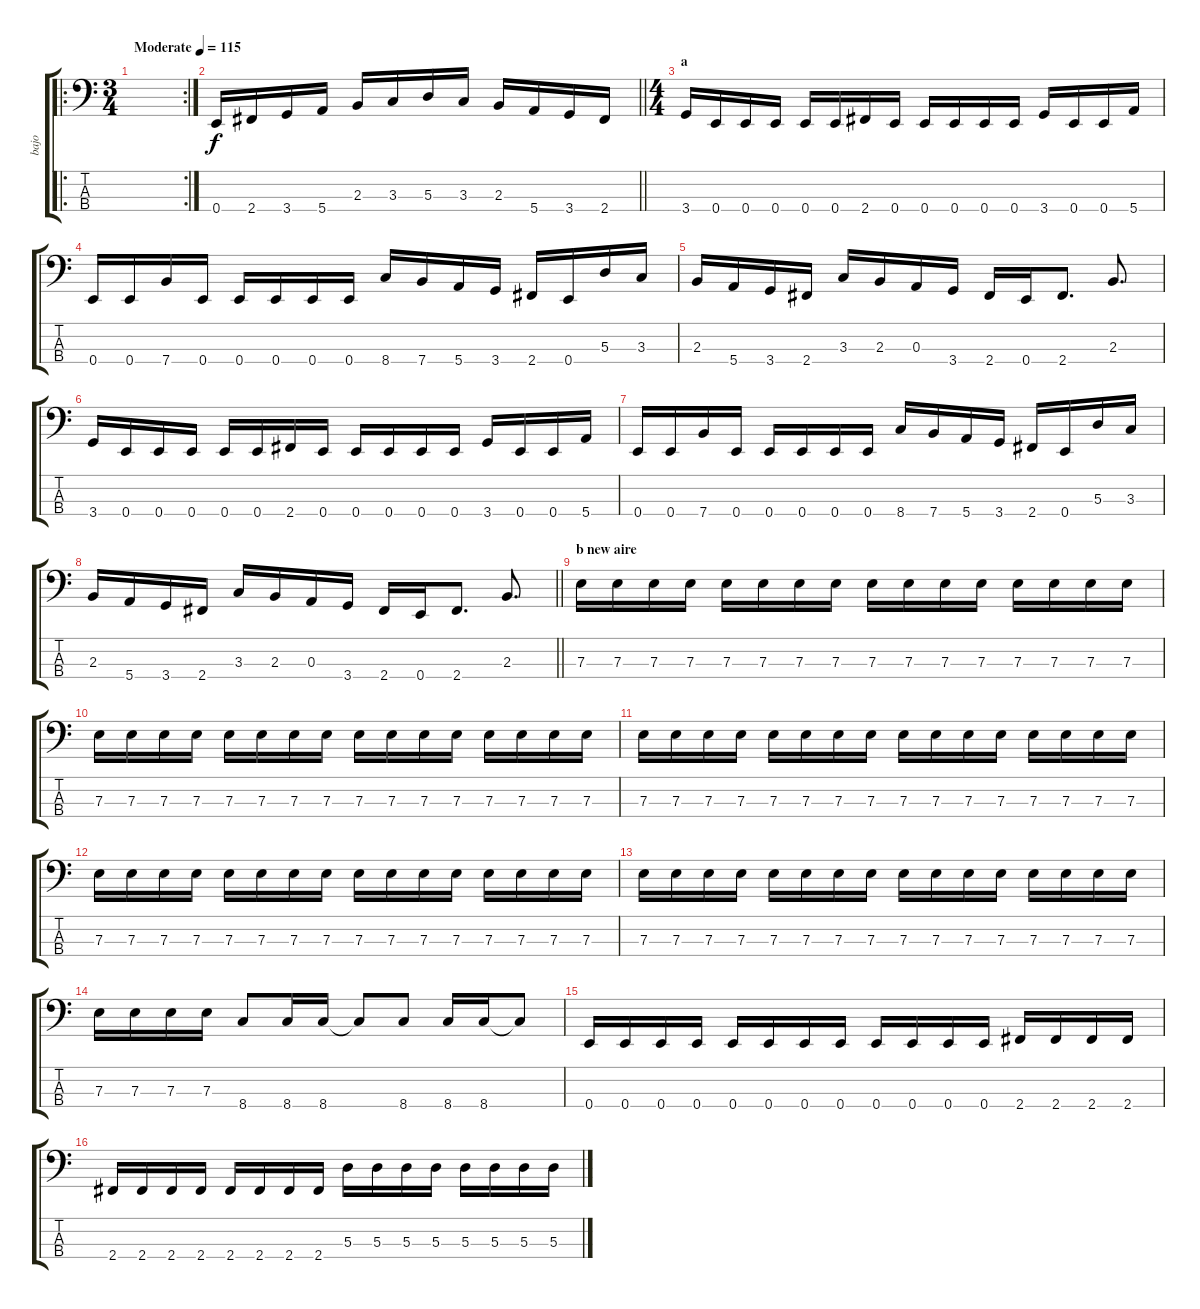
\track ("bajo" "bajo") {instrument electricbassfinger}
\staff {score tabs}
\tuning (G2 D2 A1 E1) {hide}
\ro
\rc 2
\ts (3 4)
\tempo (115 "Moderate")
\clef f4
\ks c
|
\barLineRight lightlight
0.4.16 2.4.16 3.4.16 5.4.16 2.3.16 3.3.16 5.3.16 3.3.16 2.3.16 5.4.16 3.4.16 2.4.16 |
\ts (4 4)
\section ("" "a")
3.4.16 0.4.16 0.4.16 0.4.16 0.4.16 0.4.16 2.4.16 0.4.16 0.4.16 0.4.16 0.4.16 0.4.16 3.4.16 0.4.16 0.4.16 5.4.16 |
0.4.16 0.4.16 7.4.16 0.4.16 0.4.16 0.4.16 0.4.16 0.4.16 8.4.16 7.4.16 5.4.16 3.4.16 2.4.16 0.4.16 5.3.16 3.3.16 |
2.3.16 5.4.16 3.4.16 2.4.16 3.3.16 2.3.16 0.3.16 3.4.16 2.4.16 0.4.16 2.4.8{d} 2.3.8{d} |
3.4.16 0.4.16 0.4.16 0.4.16 0.4.16 0.4.16 2.4.16 0.4.16 0.4.16 0.4.16 0.4.16 0.4.16 3.4.16 0.4.16 0.4.16 5.4.16 |
0.4.16 0.4.16 7.4.16 0.4.16 0.4.16 0.4.16 0.4.16 0.4.16 8.4.16 7.4.16 5.4.16 3.4.16 2.4.16 0.4.16 5.3.16 3.3.16 |
\barLineRight lightlight
2.3.16 5.4.16 3.4.16 2.4.16 3.3.16 2.3.16 0.3.16 3.4.16 2.4.16 0.4.16 2.4.8{d} 2.3.8{d} |
\section ("" "b new aire")
7.3.16 7.3.16 7.3.16 7.3.16 7.3.16 7.3.16 7.3.16 7.3.16 7.3.16 7.3.16 7.3.16 7.3.16 7.3.16 7.3.16 7.3.16 7.3.16 |
7.3.16 7.3.16 7.3.16 7.3.16 7.3.16 7.3.16 7.3.16 7.3.16 7.3.16 7.3.16 7.3.16 7.3.16 7.3.16 7.3.16 7.3.16 7.3.16 |
7.3.16 7.3.16 7.3.16 7.3.16 7.3.16 7.3.16 7.3.16 7.3.16 7.3.16 7.3.16 7.3.16 7.3.16 7.3.16 7.3.16 7.3.16 7.3.16 |
7.3.16 7.3.16 7.3.16 7.3.16 7.3.16 7.3.16 7.3.16 7.3.16 7.3.16 7.3.16 7.3.16 7.3.16 7.3.16 7.3.16 7.3.16 7.3.16 |
7.3.16 7.3.16 7.3.16 7.3.16 7.3.16 7.3.16 7.3.16 7.3.16 7.3.16 7.3.16 7.3.16 7.3.16 7.3.16 7.3.16 7.3.16 7.3.16 |
7.3.16 7.3.16 7.3.16 7.3.16 8.4.8 8.4.16 8.4.16 8.4{t}.8 8.4.8 8.4.16 8.4.16 8.4{t}.8 |
0.4.16 0.4.16 0.4.16 0.4.16 0.4.16 0.4.16 0.4.16 0.4.16 0.4.16 0.4.16 0.4.16 0.4.16 2.4.16 2.4.16 2.4.16 2.4.16 |
2.4.16 2.4.16 2.4.16 2.4.16 2.4.16 2.4.16 2.4.16 2.4.16 5.3.16 5.3.16 5.3.16 5.3.16 5.3.16 5.3.16 5.3.16 5.3.16
